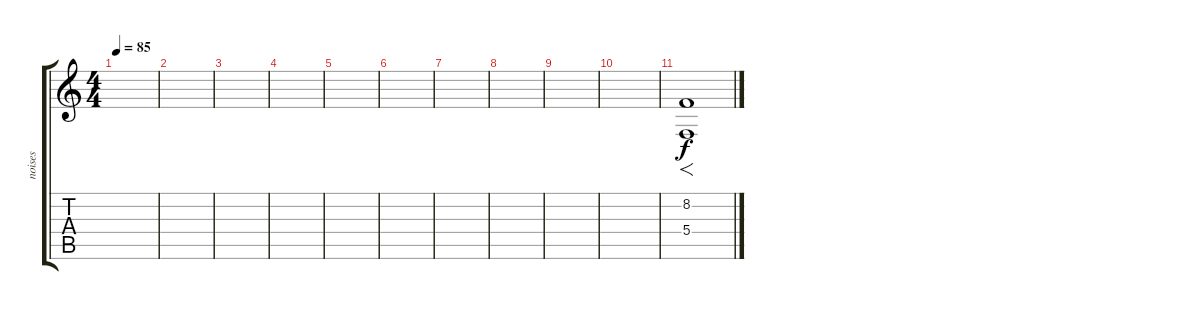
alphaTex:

\track ("noises" "noises") {instrument stringensemble1}
\staff {score tabs}
\tuning (D4 A3 F3 C3 G2 C2) {hide}
\ts (4 4)
\tempo 85
\clef g2
\ks c
|
|
|
|
|
|
|
|
|
|
(8.2 5.4).1{f}
